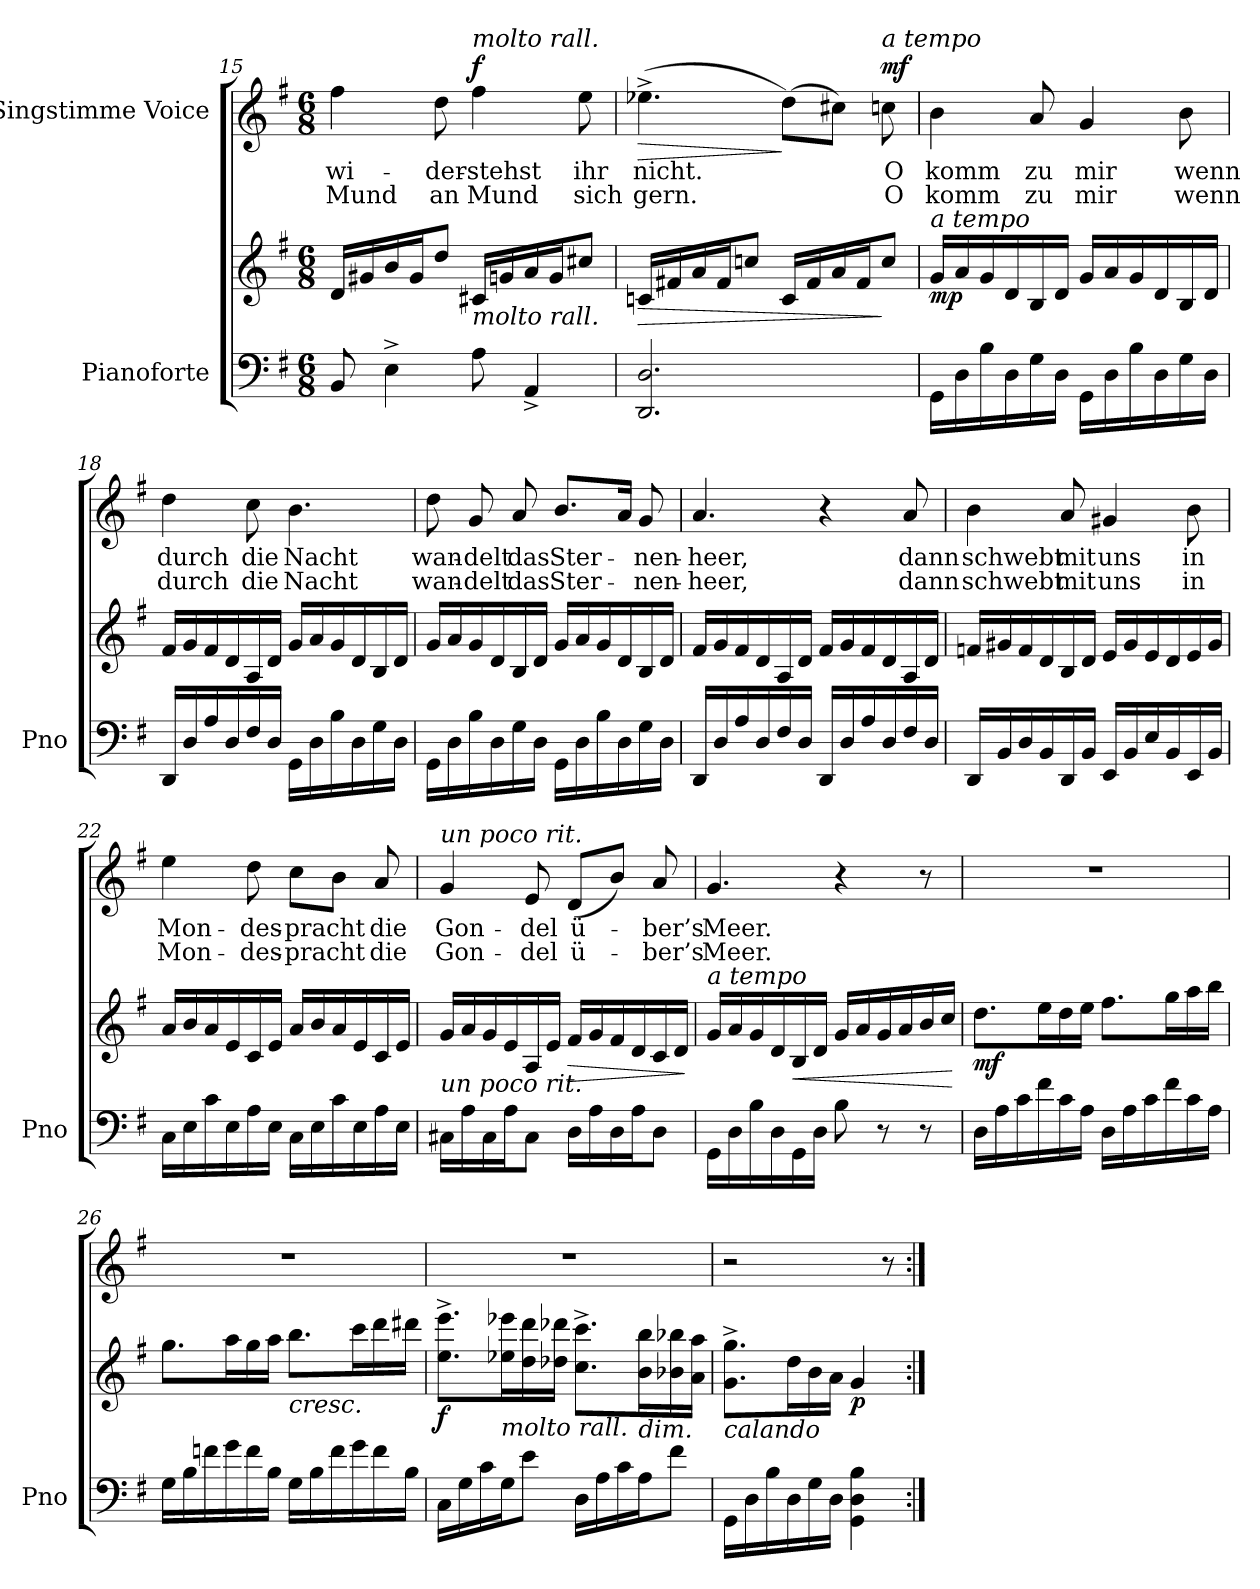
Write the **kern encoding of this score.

**kern	**kern	**dynam	**kern	**text	**text	**dynam
*part2	*part2	*part2	*part1	*part1	*part1	*part1
*staff3	*staff2	*staff2/3	*staff1	*staff1	*staff1	*staff1
*I"Pianoforte	*	*	*I"Singstimme Voice	*	*	*
*I'Pno	*	*	*	*	*	*
*clefF4	*clefG2	*	*clefG2	*	*	*
*k[f#]	*k[f#]	*	*k[f#]	*	*	*
*M6/8	*M6/8	*	*M6/8	*	*	*
*MM98	*MM98	*	*MM98	*	*	*
=15	=15	=15	=15	=15	=15	=15
!	!	!	!	!LO:LY:b	!LO:LY:b	!
8BB/	16d/LL	.	4ff#\	wi-	Mund	.
.	16g#X/	.	.	.	.	.
4E^\	16b/	.	.	.	.	.
.	16g#/J	.	.	.	.	.
!	!	!	!	!LO:LY:b	!LO:LY:b	!
.	8dd/J	.	8dd\	-der-	an	.
*	*	*	*MM92	*	*	*
!	!	!	!LO:TX:a:i:t=molto rall.	!	!	!
!	!LO:TX:b:i:t=molto rall.	!	!	!	!	!
!	!	!	!	!LO:LY:b	!LO:LY:b	!LO:DY:a
8A\	16c#X/LL	.	4ff#\	-stehst	Mund	f
.	16gn/	.	.	.	.	.
4AA^/	16a/	.	.	.	.	.
.	16g/J	.	.	.	.	.
!	!	!	!	!LO:LY:b	!LO:LY:b	!
.	8cc#X/J	.	8ee\	ihr	sich	.
=16	=16	=16	=16	=16	=16	=16
*	*	*	*MM84	*	*	*
!	!	!LO:HP:b	!	!LO:LY:b	!LO:LY:b	!LO:HP:b
2.DD/ 2.D/	16cn/LL	>	(>4.ee-X^\	nicht.	gern.	>
.	16f#X/	.	.	.	.	.
.	16a/	.	.	.	.	.
.	16f#/J	.	.	.	.	.
.	8ccn/J	.	.	.	.	.
.	16c/LL	.	(>8dd\L)	.	.	]
.	16f#/	.	.	.	.	.
.	16a/	.	8cc#X\J)	.	.	.
.	16f#/J	.	.	.	.	.
!	!	!	!LO:TX:a:i:t=a tempo	!	!	!
!	!	!	!	!LO:LY:b	!LO:LY:b	!LO:DY:a
.	8cc/J	]	8ccn\	O	O	mf
!!LO:LB:g=z
=17	=17	=17	=17	=17	=17	=17
*	*	*	*MM100	*	*	*
!	!LO:TX:a:i:t=a tempo	!	!	!	!	!
!	!	!LO:DY:b	!	!LO:LY:b	!LO:LY:b	!
16GG\LL	16g/LL	mp	4b\	komm	komm	.
16D\	16a/	.	.	.	.	.
16B\	16g/	.	.	.	.	.
16D\	16d/	.	.	.	.	.
!	!	!	!	!LO:LY:b	!LO:LY:b	!
16G\	16B/	.	8a/	zu	zu	.
16D\JJ	16d/JJ	.	.	.	.	.
!	!	!	!	!LO:LY:b	!LO:LY:b	!
16GG\LL	16g/LL	.	4g/	mir	mir	.
16D\	16a/	.	.	.	.	.
16B\	16g/	.	.	.	.	.
16D\	16d/	.	.	.	.	.
!	!	!	!	!LO:LY:b	!LO:LY:b	!
16G\	16B/	.	8b\	wenn	wenn	.
16D\JJ	16d/JJ	.	.	.	.	.
=18	=18	=18	=18	=18	=18	=18
!	!	!	!	!LO:LY:b	!LO:LY:b	!
16DD/LL	16f#/LL	.	4dd\	durch	durch	.
16D/	16g/	.	.	.	.	.
16A/	16f#/	.	.	.	.	.
16D/	16d/	.	.	.	.	.
!	!	!	!	!LO:LY:b	!LO:LY:b	!
16F#/	16A/	.	8cc\	die	die	.
16D/JJ	16d/JJ	.	.	.	.	.
!	!	!	!	!LO:LY:b	!LO:LY:b	!
16GG\LL	16g/LL	.	4.b\	Nacht	Nacht	.
16D\	16a/	.	.	.	.	.
16B\	16g/	.	.	.	.	.
16D\	16d/	.	.	.	.	.
16G\	16B/	.	.	.	.	.
16D\JJ	16d/JJ	.	.	.	.	.
=19	=19	=19	=19	=19	=19	=19
!	!	!	!	!LO:LY:b	!LO:LY:b	!
16GG\LL	16g/LL	.	8dd\	wan-	wan-	.
16D\	16a/	.	.	.	.	.
!	!	!	!	!LO:LY:b	!LO:LY:b	!
16B\	16g/	.	8g/	-delt	-delt	.
16D\	16d/	.	.	.	.	.
!	!	!	!	!LO:LY:b	!LO:LY:b	!
16G\	16B/	.	8a/	das	das	.
16D\JJ	16d/JJ	.	.	.	.	.
!	!	!	!	!LO:LY:b	!LO:LY:b	!
16GG\LL	16g/LL	.	8.b/L	Ster-	Ster-	.
16D\	16a/	.	.	.	.	.
16B\	16g/	.	.	.	.	.
16D\	16d/	.	16a/Jk	.	.	.
!	!	!	!	!LO:LY:b	!LO:LY:b	!
16G\	16B/	.	8g/	-nen-	-nen-	.
16D\JJ	16d/JJ	.	.	.	.	.
=20	=20	=20	=20	=20	=20	=20
!	!	!	!	!LO:LY:b	!LO:LY:b	!
16DD/LL	16f#/LL	.	4.a/	-heer,	-heer,	.
16D/	16g/	.	.	.	.	.
16A/	16f#/	.	.	.	.	.
16D/	16d/	.	.	.	.	.
16F#/	16A/	.	.	.	.	.
16D/JJ	16d/JJ	.	.	.	.	.
16DD/LL	16f#/LL	.	4r	.	.	.
16D/	16g/	.	.	.	.	.
16A/	16f#/	.	.	.	.	.
16D/	16d/	.	.	.	.	.
!	!	!	!	!LO:LY:b	!LO:LY:b	!
16F#/	16A/	.	8a/	dann	dann	.
16D/JJ	16d/JJ	.	.	.	.	.
!!LO:LB:g=z
=21	=21	=21	=21	=21	=21	=21
!	!	!	!	!LO:LY:b	!LO:LY:b	!
16DD/LL	16fn/LL	.	4b\	schwebt	schwebt	.
16BB/	16g#X/	.	.	.	.	.
16D/	16f/	.	.	.	.	.
16BB/	16d/	.	.	.	.	.
!	!	!	!	!LO:LY:b	!LO:LY:b	!
16DD/	16B/	.	8a/	mit	mit	.
16BB/JJ	16d/JJ	.	.	.	.	.
!	!	!	!	!LO:LY:b	!LO:LY:b	!
16EE/LL	16e/LL	.	4g#X/	uns	uns	.
16BB/	16g#/	.	.	.	.	.
16E/	16e/	.	.	.	.	.
16BB/	16d/	.	.	.	.	.
!	!	!	!	!LO:LY:b	!LO:LY:b	!
16EE/	16e/	.	8b\	in	in	.
16BB/JJ	16g#/JJ	.	.	.	.	.
=22	=22	=22	=22	=22	=22	=22
!	!	!	!	!LO:LY:b	!LO:LY:b	!
16C\LL	16a/LL	.	4ee\	Mon-	Mon-	.
16E\	16b/	.	.	.	.	.
16c\	16a/	.	.	.	.	.
16E\	16e/	.	.	.	.	.
!	!	!	!	!LO:LY:b	!LO:LY:b	!
16A\	16c/	.	8dd\	-des-	-des-	.
16E\JJ	16e/JJ	.	.	.	.	.
!	!	!	!	!LO:LY:b	!LO:LY:b	!
16C\LL	16a/LL	.	8cc\L	-pracht	-pracht	.
16E\	16b/	.	.	.	.	.
16c\	16a/	.	8b\J	.	.	.
16E\	16e/	.	.	.	.	.
!	!	!	!	!LO:LY:b	!LO:LY:b	!
16A\	16c/	.	8a/	die	die	.
16E\JJ	16e/JJ	.	.	.	.	.
=23	=23	=23	=23	=23	=23	=23
*	*	*	*MM98	*	*	*
!	!	!	!LO:TX:a:i:t=un poco rit.	!	!	!
!	!LO:TX:b:i:t=un poco rit.	!	!	!	!	!
!	!	!	!	!LO:LY:b	!LO:LY:b	!
16C#X\LL	16g/LL	.	4g/	Gon-	Gon-	.
16A\	16a/	.	.	.	.	.
16C#\	16g/	.	.	.	.	.
16A\J	16e/	.	.	.	.	.
!	!	!	!	!LO:LY:b	!LO:LY:b	!
8C#\J	16A/	.	8e/	-del	-del	.
.	16e/JJ	.	.	.	.	.
*	*	*	*MM94	*	*	*
!	!	!LO:HP:b	!	!LO:LY:b	!LO:LY:b	!
16D\LL	16f#/LL	>	(<8d/L	ü-	ü-	.
16A\	16g/	.	.	.	.	.
16D\	16f#/	.	8b/J)	.	.	.
16A\J	16d/	.	.	.	.	.
!	!	!	!	!LO:LY:b	!LO:LY:b	!
8D\J	16c/	.	8a/	-ber’s	-ber’s	.
.	16d/JJ	.	.	.	.	.
.	.	]	.	.	.	.
=24	=24	=24	=24	=24	=24	=24
!	!LO:TX:a:i:t=a tempo	!	!	!	!	!
!	!	!	!	!LO:LY:b	!LO:LY:b	!
*	*	*	*^	*	*	*
16GG\LL	16g/LL	.	4.g/	8ryy	Meer.	Meer.	.
16D\	16a/	.	.	.	.	.	.
*	*	*	*MM100	*	*	*	*
16B\	16g/	.	.	2ryy	.	.	.
16D\	16d/	.	.	.	.	.	.
!	!	!LO:HP:b	!	!	!	!	!
16GG\	16B/	<	.	.	.	.	.
16D\JJ	16d/JJ	.	.	.	.	.	.
8B\	16g/LL	.	4r	.	.	.	.
.	16a/	.	.	.	.	.	.
8r	16g/	.	.	.	.	.	.
.	16a/	.	.	.	.	.	.
8r	16b/	.	8r	8ryy	.	.	.
.	16cc/JJ	.	.	.	.	.	.
.	.	[	.	.	.	.	.
!!LO:LB:g=z
=25	=25	=25	=25	=25	=25	=25	=25
!	!	!LO:DY:b	!	!	!	!	!
*	*	*	*v	*v	*	*	*
16D\LL	8.dd\L	mf	2.r	.	.	.
16A\	.	.	.	.	.	.
16c\	.	.	.	.	.	.
16f#\	16ee\L	.	.	.	.	.
16c\	16dd\	.	.	.	.	.
16A\JJ	16ee\JJ	.	.	.	.	.
16D\LL	8.ff#\L	.	.	.	.	.
16A\	.	.	.	.	.	.
16c\	.	.	.	.	.	.
16f#\	16gg\L	.	.	.	.	.
16c\	16aa\	.	.	.	.	.
16A\JJ	16bb\JJ	.	.	.	.	.
=26	=26	=26	=26	=26	=26	=26
16G\LL	8.gg\L	.	2.r	.	.	.
16B\	.	.	.	.	.	.
16fn\	.	.	.	.	.	.
16g\	16aa\L	.	.	.	.	.
16f\	16gg\	.	.	.	.	.
16B\JJ	16aa\JJ	.	.	.	.	.
!	!LO:TX:b:i:t=cresc.	!	!	!	!	!
16G\LL	8.bb\L	.	.	.	.	.
16B\	.	.	.	.	.	.
16f\	.	.	.	.	.	.
16g\	16ccc\L	.	.	.	.	.
16f\	16ddd\	.	.	.	.	.
16B\JJ	16ddd#X\JJ	.	.	.	.	.
=27	=27	=27	=27	=27	=27	=27
*	*	*	*MM96	*	*	*
!	!	!LO:DY:b	!	!	!	!
*	*	*	*^	*	*	*
16C\LL	8.ee\^ 8.eee\^L	f	2.r	4.ryy	.	.	.
16G\	.	.	.	.	.	.	.
16c\	.	.	.	.	.	.	.
!	!LO:TX:b:i:t=molto rall.	!	!	!	!	!	!
16G\J	16ee-X\ 16eee-X\L	.	.	.	.	.	.
8e\J	16dd\ 16ddd\	.	.	.	.	.	.
.	16dd-X\ 16ddd-X\JJ	.	.	.	.	.	.
*	*	*	*MM88	*	*	*	*
16D\LL	8.cc\^ 8.ccc\^L	.	.	4.ryy	.	.	.
16A\	.	.	.	.	.	.	.
16c\	.	.	.	.	.	.	.
!	!LO:TX:b:i:t=dim.	!	!	!	!	!	!
16A\J	16b\ 16bb\L	.	.	.	.	.	.
8f#\J	16b-X\ 16bb-X\	.	.	.	.	.	.
.	16a\ 16aa\JJ	.	.	.	.	.	.
*	*	*	*v	*v	*	*	*
=28	=28	=28	=28	=28	=28	=28
*	*	*	*MM72	*	*	*
*	*	*	*^	*	*	*
!	!LO:TX:b:i:t=calando	!	!	!	!	!	!
*	*	*	*v	*v	*	*	*
16GG\LL	8.g\^ 8.gg\^L	.	2r	.	.	.
16D\	.	.	.	.	.	.
16B\	.	.	.	.	.	.
16D\	16dd\L	.	.	.	.	.
16G\	16b\	.	.	.	.	.
16D\JJ	16a\JJ	.	.	.	.	.
!	!	!LO:DY:b	!	!	!	!
4GG\ 4D\ 4B\	4g/	p	.	.	.	.
.	.	.	8r	.	.	.
=:|!	=:|!	=:|!	=:|!	=:|!	=:|!	=:|!
*-	*-	*-	*-	*-	*-	*-
